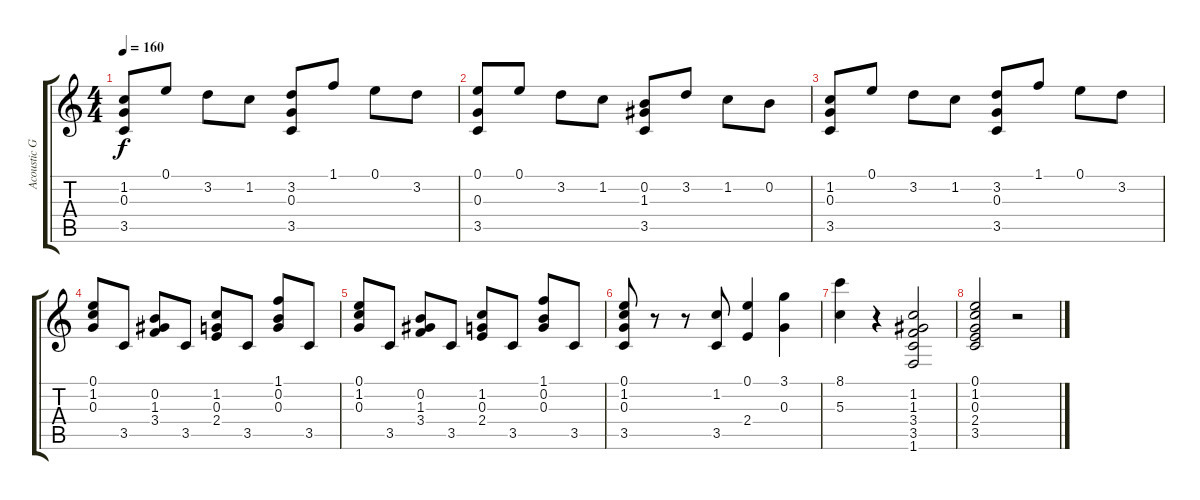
\track ("Acoustic Guitar" "Acoustic G") {instrument acousticguitarnylon}
\staff {score tabs}
\tuning (E4 B3 G3 D3 A2 E2) {hide}
\ts (4 4)
\tempo 160
\clef g2
\ks c
(1.2 0.3 3.5).8{dy f} 0.1.8 3.2.8 1.2.8 (3.2 0.3 3.5).8 1.1.8 0.1.8 3.2.8 |
(0.1 0.3 3.5).8 0.1.8 3.2.8 1.2.8 (0.2 1.3 3.5).8 3.2.8 1.2.8 0.2.8 |
(1.2 0.3 3.5).8 0.1.8 3.2.8 1.2.8 (3.2 0.3 3.5).8 1.1.8 0.1.8 3.2.8 |
(0.1 1.2 0.3).8 3.5.8 (0.2 1.3 3.4).8 3.5.8 (1.2 0.3 2.4).8 3.5.8 (1.1 0.2 0.3).8 3.5.8 |
(0.1 1.2 0.3).8 3.5.8 (0.2 1.3 3.4).8 3.5.8 (1.2 0.3 2.4).8 3.5.8 (1.1 0.2 0.3).8 3.5.8 |
(0.1 1.2 0.3 3.5).8 r.8 r.8 (1.2 3.5).8 (0.1 2.4).4 (3.1 0.3).4 |
(8.1 5.3).4 r.4 (1.2 1.3 3.4 3.5 1.6).2 |
(0.1 1.2 0.3 2.4 3.5).2 r.2
